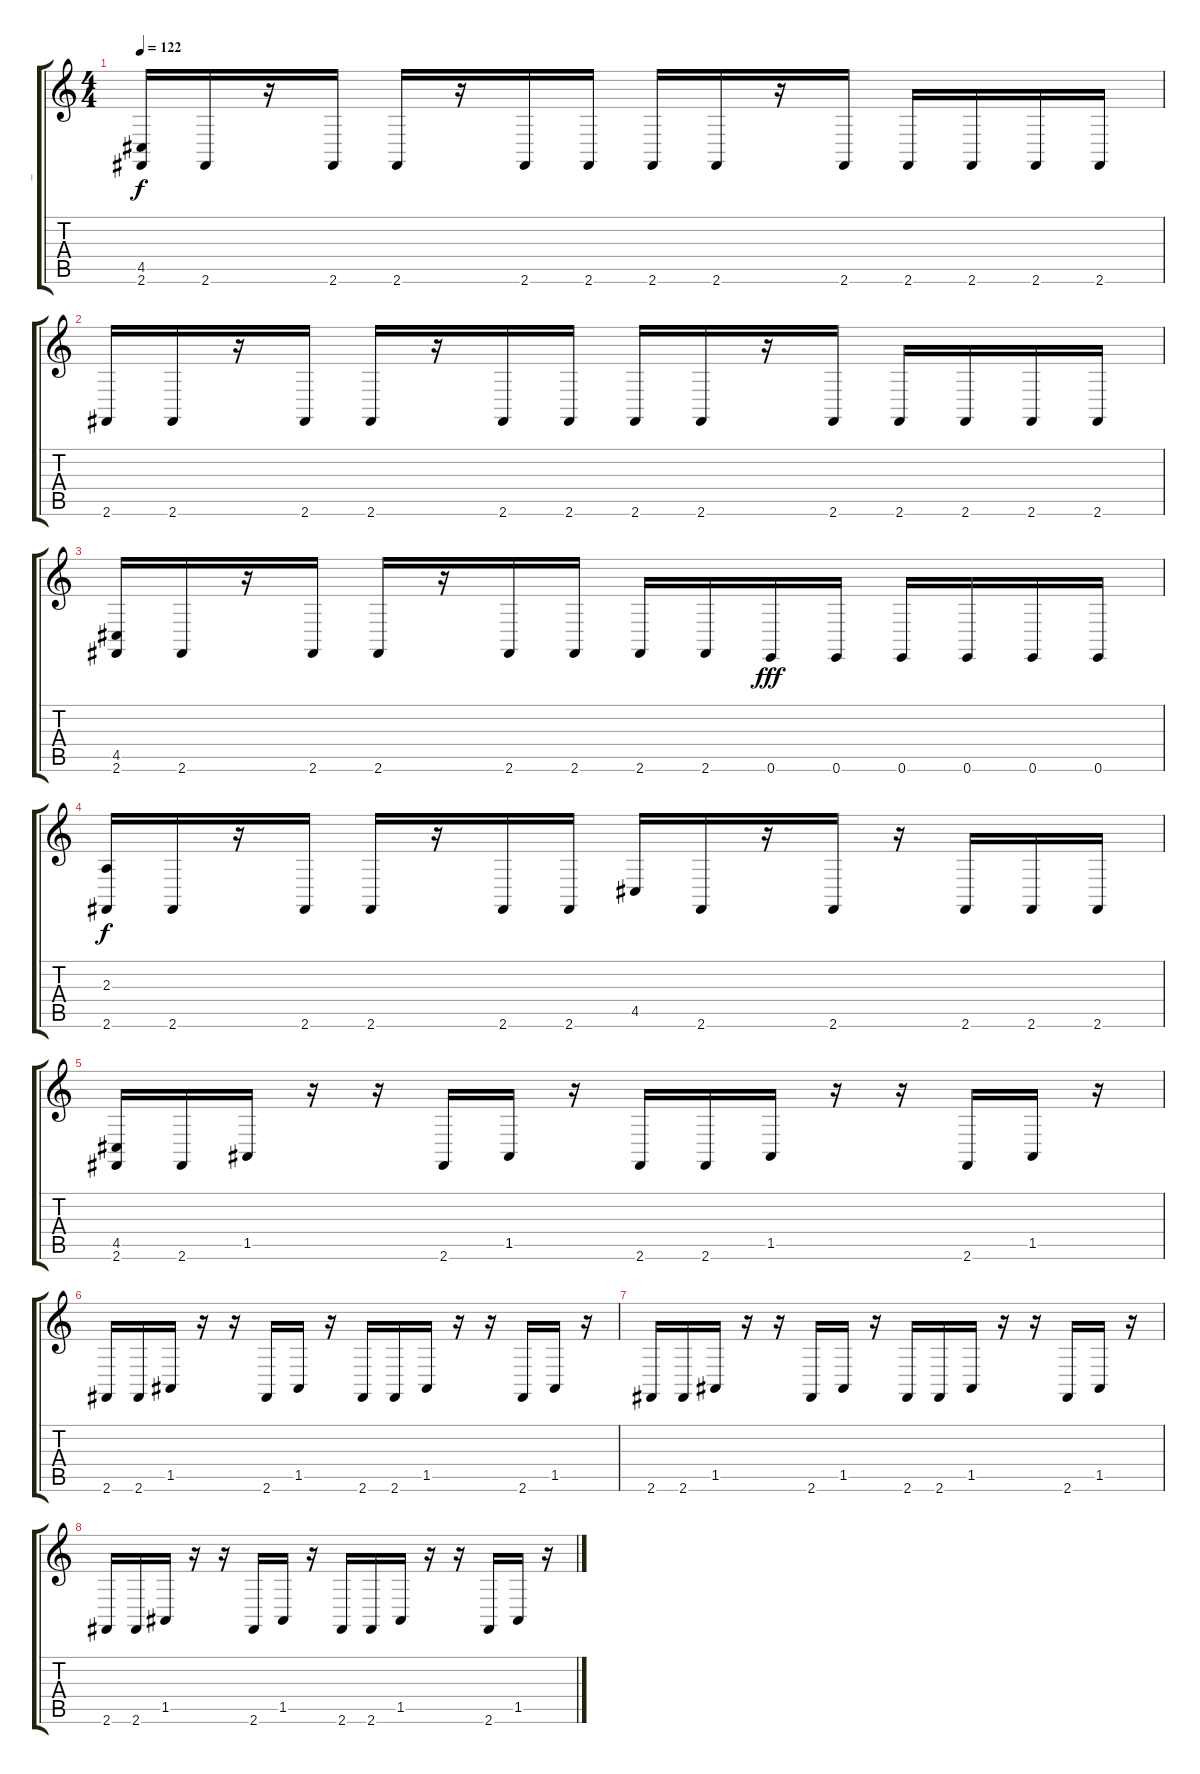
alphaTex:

\track ("_" "_") {instrument acousticgrandpiano}
\staff {score tabs}
\tuning (E4 B3 G3 D3 A2 E2) {hide}
\ts (4 4)
\tempo 122
\clef g2
\ks c
(4.5 2.6).16{dy f} 2.6.16 r.16 2.6.16 2.6.16 r.16 2.6.16 2.6.16 2.6.16 2.6.16 r.16 2.6.16 2.6.16 2.6.16 2.6.16 2.6.16 |
2.6.16 2.6.16 r.16 2.6.16 2.6.16 r.16 2.6.16 2.6.16 2.6.16 2.6.16 r.16 2.6.16 2.6.16 2.6.16 2.6.16 2.6.16 |
(4.5 2.6).16 2.6.16 r.16 2.6.16 2.6.16 r.16 2.6.16 2.6.16 2.6.16 2.6.16 0.6.16{dy fff} 0.6.16 0.6.16 0.6.16 0.6.16 0.6.16 |
(2.3 2.6).16{dy f} 2.6.16 r.16 2.6.16 2.6.16 r.16 2.6.16 2.6.16 4.5.16 2.6.16 r.16 2.6.16 r.16 2.6.16 2.6.16 2.6.16 |
(4.5 2.6).16 2.6.16 1.5.16 r.16 r.16 2.6.16 1.5.16 r.16 2.6.16 2.6.16 1.5.16 r.16 r.16 2.6.16 1.5.16 r.16 |
2.6.16 2.6.16 1.5.16 r.16 r.16 2.6.16 1.5.16 r.16 2.6.16 2.6.16 1.5.16 r.16 r.16 2.6.16 1.5.16 r.16 |
2.6.16{volume 16} 2.6.16 1.5.16 r.16 r.16 2.6.16 1.5.16 r.16 2.6.16 2.6.16 1.5.16 r.16 r.16 2.6.16 1.5.16 r.16 |
2.6.16 2.6.16 1.5.16 r.16 r.16 2.6.16 1.5.16 r.16 2.6.16 2.6.16 1.5.16 r.16 r.16 2.6.16 1.5.16 r.16
